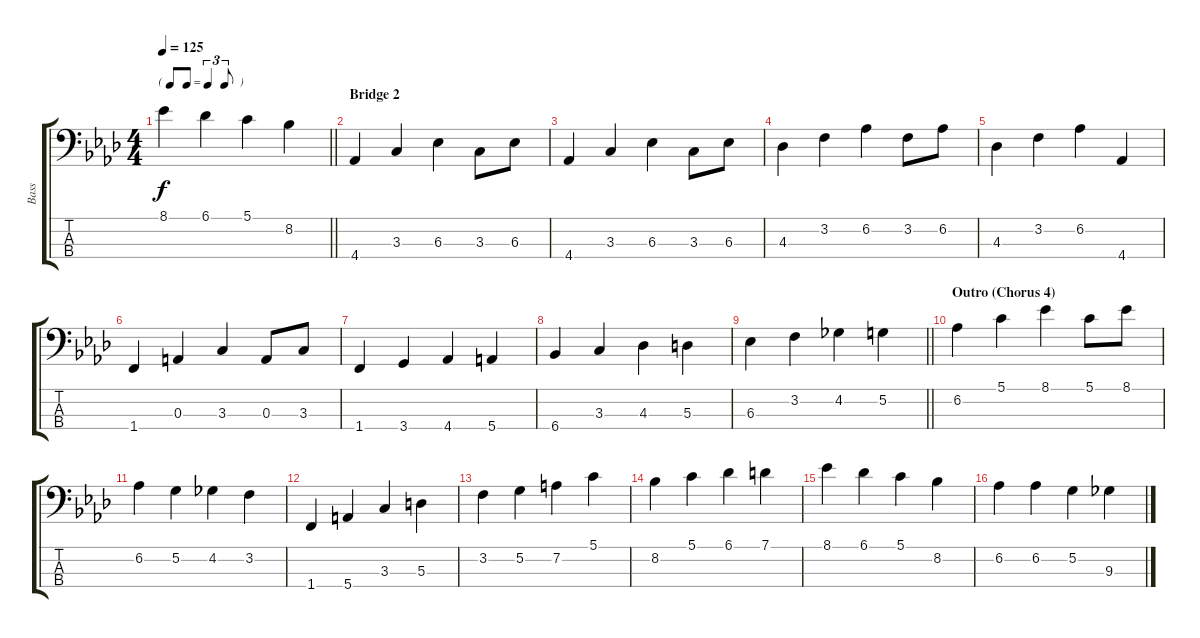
\track ("Bass" "Bass") {instrument electricbassfinger}
\staff {score tabs}
\tuning (G2 D2 A1 E1) {hide}
\ts (4 4)
\tf triplet8th
\tempo 125
\clef f4
\barLineRight lightlight
\ks ab
8.1.4{dy f} 6.1.4 5.1.4 8.2.4 |
\section ("" "Bridge 2")
4.4.4 3.3.4 6.3.4 3.3.8 6.3.8 |
4.4.4 3.3.4 6.3.4 3.3.8 6.3.8 |
4.3.4 3.2.4 6.2.4 3.2.8 6.2.8 |
4.3.4 3.2.4 6.2.4 4.4.4 |
1.4.4 0.3.4 3.3.4 0.3.8 3.3.8 |
1.4.4 3.4.4 4.4.4 5.4.4 |
6.4.4 3.3.4 4.3.4 5.3.4 |
\barLineRight lightlight
6.3.4 3.2.4 4.2.4 5.2.4 |
\section ("" "Outro (Chorus 4)")
6.2.4 5.1.4 8.1.4 5.1.8 8.1.8 |
6.2.4 5.2.4 4.2.4 3.2.4 |
1.4.4 5.4.4 3.3.4 5.3.4 |
3.2.4 5.2.4 7.2.4 5.1.4 |
8.2.4 5.1.4 6.1.4 7.1.4 |
8.1.4 6.1.4 5.1.4 8.2.4 |
6.2.4 6.2.4 5.2.4 9.3.4
